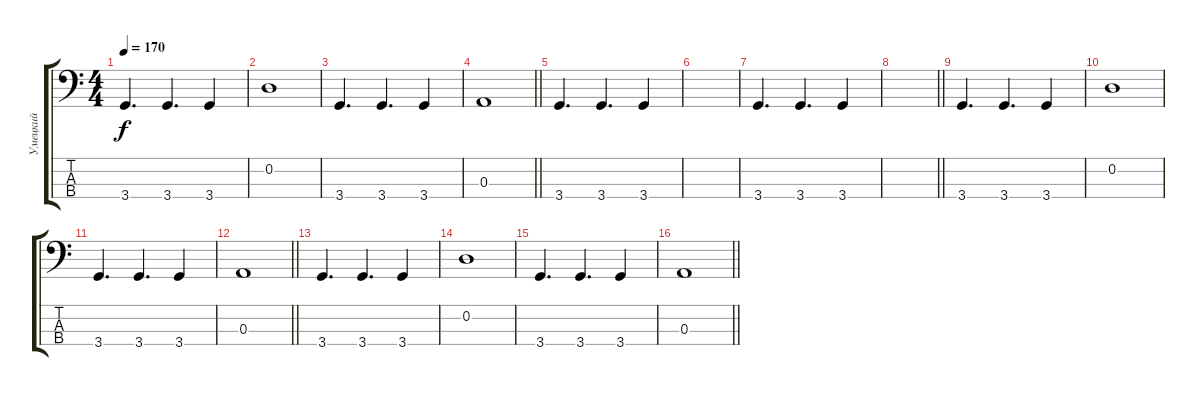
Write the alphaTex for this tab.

\track ("Умецкий" "Умецкий") {instrument slapbass1}
\staff {score tabs}
\tuning (G2 D2 A1 E1) {hide}
\ts (4 4)
\tempo 170
\clef f4
\ks c
3.4.4{d dy f} 3.4.4{d} 3.4.4 |
0.2.1 |
3.4.4{d} 3.4.4{d} 3.4.4 |
\barLineRight lightlight
0.3.1 |
3.4.4{d} 3.4.4{d} 3.4.4 |
|
3.4.4{d} 3.4.4{d} 3.4.4 |
\barLineRight lightlight
|
3.4.4{d} 3.4.4{d} 3.4.4 |
0.2.1 |
3.4.4{d} 3.4.4{d} 3.4.4 |
\barLineRight lightlight
0.3.1 |
3.4.4{d} 3.4.4{d} 3.4.4 |
0.2.1 |
3.4.4{d} 3.4.4{d} 3.4.4 |
\barLineRight lightlight
0.3.1
